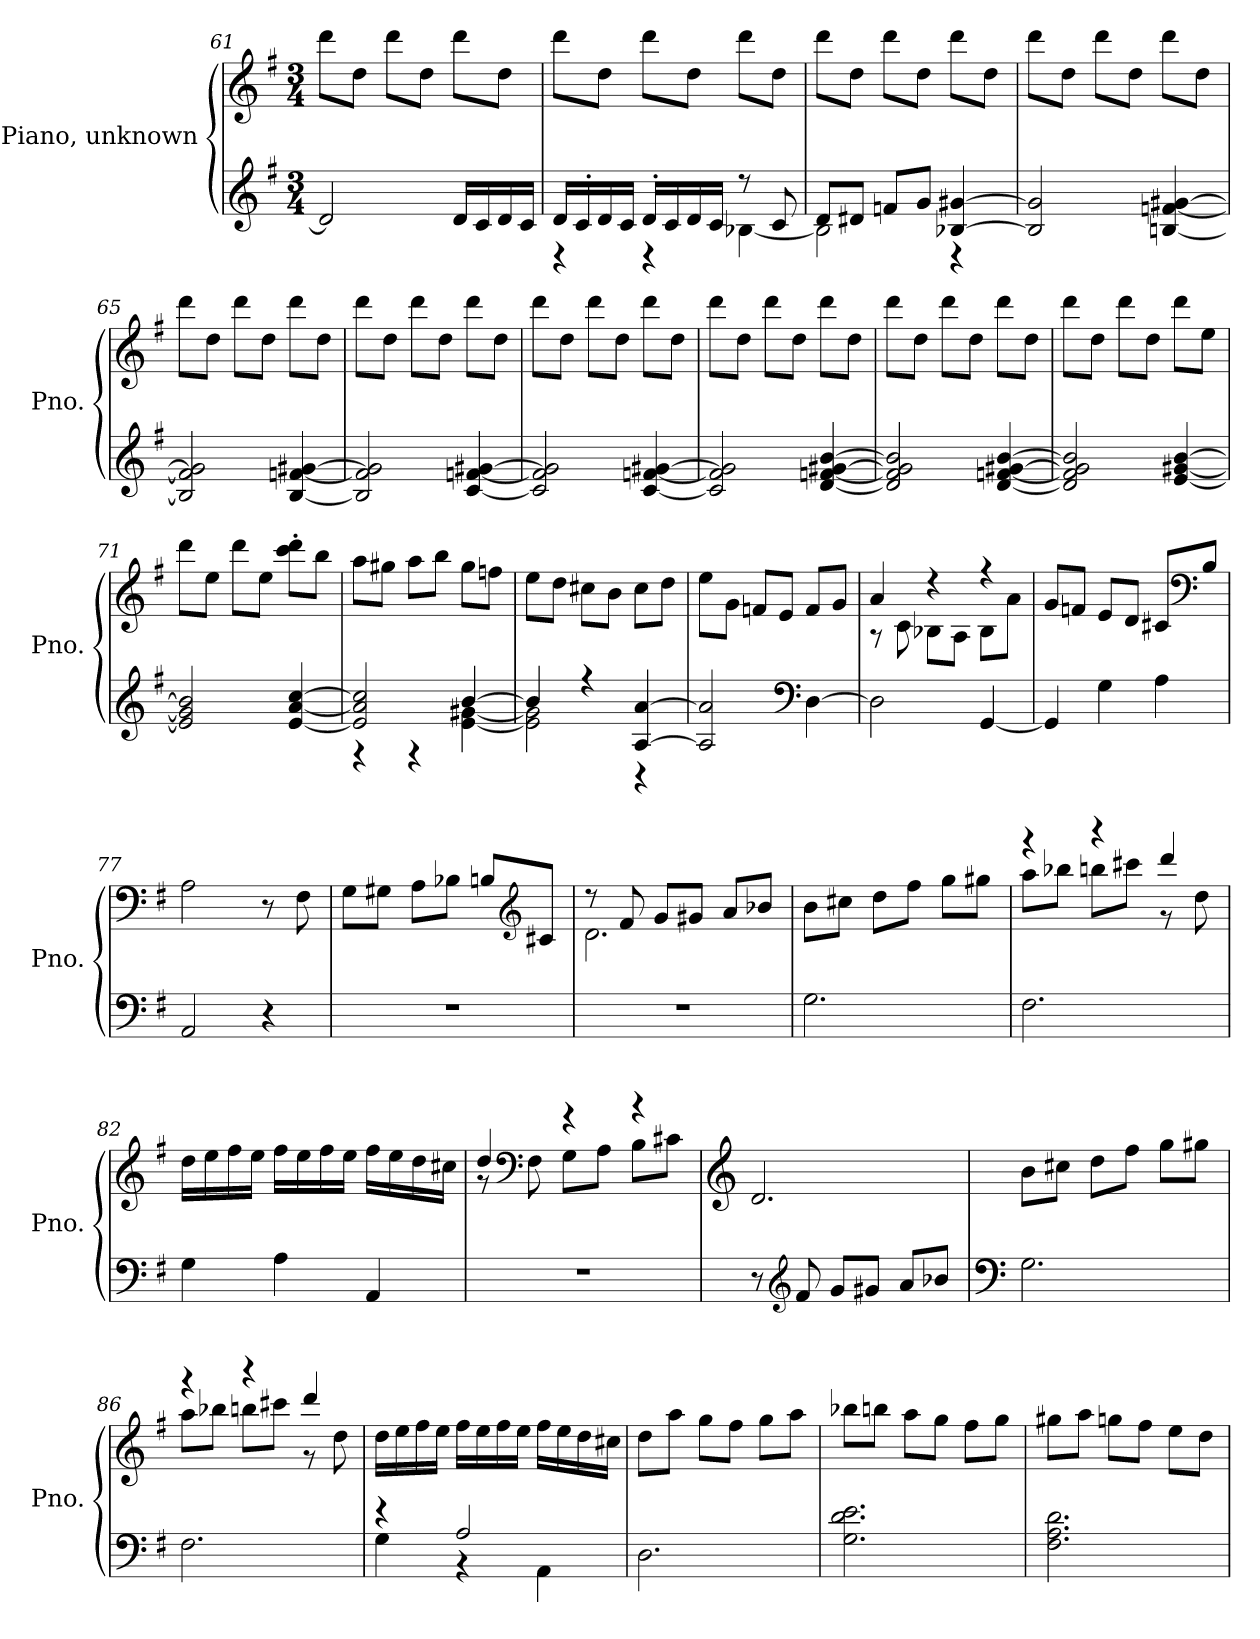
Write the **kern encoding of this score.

**kern	**kern
*part1	*part1
*staff2	*staff1
*I"Piano, unknown	*
*I'Pno.	*
*clefG2	*clefG2
*k[f#]	*k[f#]
*M3/4	*M3/4
=61	=61
2d/]	8ddd\L
.	8dd\J
.	8ddd\L
.	8dd\J
16d/LL	8ddd\L
16c/	.
16d/	8dd\J
16c/JJ	.
=62	=62
*^	*
16d/LL	4r	8ddd\L
16c'/	.	.
16d/	.	8dd\J
16c/JJ	.	.
16d'/LL	4r	8ddd\L
16c/	.	.
16d/	.	8dd\J
16c/JJ	.	.
8r	[4B-X\	8ddd\L
8c/	.	8dd\J
!!LO:LB:g=z
=63	=63	=63
8d/L	2B-\]	8ddd\L
8d#X/J	.	8dd\J
8fn/L	.	8ddd\L
8g/J	.	8dd\J
[4B-X/ [4g#X/	4r	8ddd\L
.	.	8dd\J
*v	*v	*
=64	=64
2B-/] 2g#/]	8ddd\L
.	8dd\J
.	8ddd\L
.	8dd\J
[4Bn/ [4fn/ [4g#X/	8ddd\L
.	8dd\J
=65	=65
2B/] 2f/] 2g#/]	8ddd\L
.	8dd\J
.	8ddd\L
.	8dd\J
[4B/ [4fn/ [4g#X/	8ddd\L
.	8dd\J
=66	=66
2B/] 2f/] 2g#/]	8ddd\L
.	8dd\J
.	8ddd\L
.	8dd\J
[4c/ [4fn/ [4g#X/	8ddd\L
.	8dd\J
=67	=67
2c/] 2f/] 2g#/]	8ddd\L
.	8dd\J
.	8ddd\L
.	8dd\J
[4c/ [4fn/ [4g#X/	8ddd\L
.	8dd\J
!!LO:LB:g=z
=68	=68
2c/] 2f/] 2g#/]	8ddd\L
.	8dd\J
.	8ddd\L
.	8dd\J
[4d/ [4fn/ [4g#X/ [4b/	8ddd\L
.	8dd\J
=69	=69
2d/] 2f/] 2g#/] 2b/]	8ddd\L
.	8dd\J
.	8ddd\L
.	8dd\J
[4d/ [4fn/ [4g#X/ [4b/	8ddd\L
.	8dd\J
=70	=70
2d/] 2f/] 2g#/] 2b/]	8ddd\L
.	8dd\J
.	8ddd\L
.	8dd\J
[4e/ [4g#X/ [4b/	8ddd\L
.	8ee\J
=71	=71
2e/] 2g#/] 2b/]	8ddd\L
.	8ee\J
.	8ddd\L
.	8ee\J
[4e/ [4a/ [4cc/	8ccc\' 8ddd\'L
.	8bb\J
=72	=72
*^	*
2e/] 2a/] 2cc/]	4r	8aa\L
.	.	8gg#X\J
.	4r	8aa\L
.	.	8bb\J
[4b/	[4e\ [4g#X\	8gg#\L
.	.	8ffn\J
!!LO:LB:g=z
=73	=73	=73
4b/]	2e\] 2g#\]	8ee\L
.	.	8dd\J
4r	.	8cc#X\L
.	.	8b\J
[4A/ [4a/	4r	8cc#\L
.	.	8dd\J
*v	*v	*
=74	=74
2A/] 2a/]	8ee\L
.	8g\J
.	8fn/L
.	8e/J
*clefF4	*
[4D\	8f/L
.	8g/J
=75	=75
*	*^
2D\]	4a/	8r
.	.	8c\
.	4r	8B-X\L
.	.	8A\J
[4GG/	4r	8B-\L
.	.	8a\J
*	*v	*v
=76	=76
4GG/]	8g/L
.	8fn/J
4G\	8e/L
.	8d/J
4A\	8c#X/L
*	*clefF4
.	8B/J
=77	=77
2AA/	2A\
4r	8r
.	8F#\
!!LO:LB:g=z
=78	=78
2.r	8G\L
.	8G#X\J
.	8A\L
.	8B-X\J
.	8Bn/L
*	*clefG2
.	8c#X/J
=79	=79
*	*^
2.r	8r	2.d\
.	8f#/	.
.	8g/L	.
.	8g#X/J	.
.	8a/L	.
.	8b-X/J	.
*	*v	*v
=80	=80
2.G\	8b\L
.	8cc#X\J
.	8dd\L
.	8ff#\J
.	8gg\L
.	8gg#X\J
=81	=81
*	*^
2.F#\	4r	8aa\L
.	.	8bb-X\J
.	4r	8bbn\L
.	.	8ccc#X\J
.	4ddd/	8r
.	.	8dd\
*	*v	*v
!!LO:LB:g=z
=82	=82
4G\	16dd\LL
.	16ee\
.	16ff#\
.	16ee\JJ
4A\	16ff#\LL
.	16ee\
.	16ff#\
.	16ee\JJ
4AA/	16ff#\LL
.	16ee\
.	16dd\
.	16cc#X\JJ
=83	=83
*	*^
2.r	4dd/	8r
*	*clefF4	*
.	.	8F#\
.	4r	8G\L
.	.	8A\J
.	4r	8B\L
.	.	8c#X\J
*	*v	*v
=84	=84
*	*clefG2
8r	2.d/
*clefG2	*
8f#/	.
8g/L	.
8g#X/J	.
8a/L	.
8b-X/J	.
=85	=85
*clefF4	*
2.G\	8b\L
.	8cc#X\J
.	8dd\L
.	8ff#\J
.	8gg\L
.	8gg#X\J
!!LO:PB:g=z
=86	=86
*	*^
2.F#\	4r	8aa\L
.	.	8bb-X\J
.	4r	8bbn\L
.	.	8ccc#X\J
.	4ddd/	8r
.	.	8dd\
*	*v	*v
=87	=87
*^	*
4r	4G\	16dd\LL
.	.	16ee\
.	.	16ff#\
.	.	16ee\JJ
2A/	4r	16ff#\LL
.	.	16ee\
.	.	16ff#\
.	.	16ee\JJ
.	4AA\	16ff#\LL
.	.	16ee\
.	.	16dd\
.	.	16cc#X\JJ
*v	*v	*
=88	=88
2.D\	8dd\L
.	8aa\J
.	8gg\L
.	8ff#\J
.	8gg\L
.	8aa\J
=89	=89
2.G\ 2.d\ 2.e\	8bb-X\L
.	8bbn\J
.	8aa\L
.	8gg\J
.	8ff#\L
.	8gg\J
=90	=90
2.F#\ 2.A\ 2.d\	8gg#X\L
.	8aa\J
.	8ggn\L
.	8ff#\J
.	8ee\L
.	8dd\J
=	=
*-	*-
